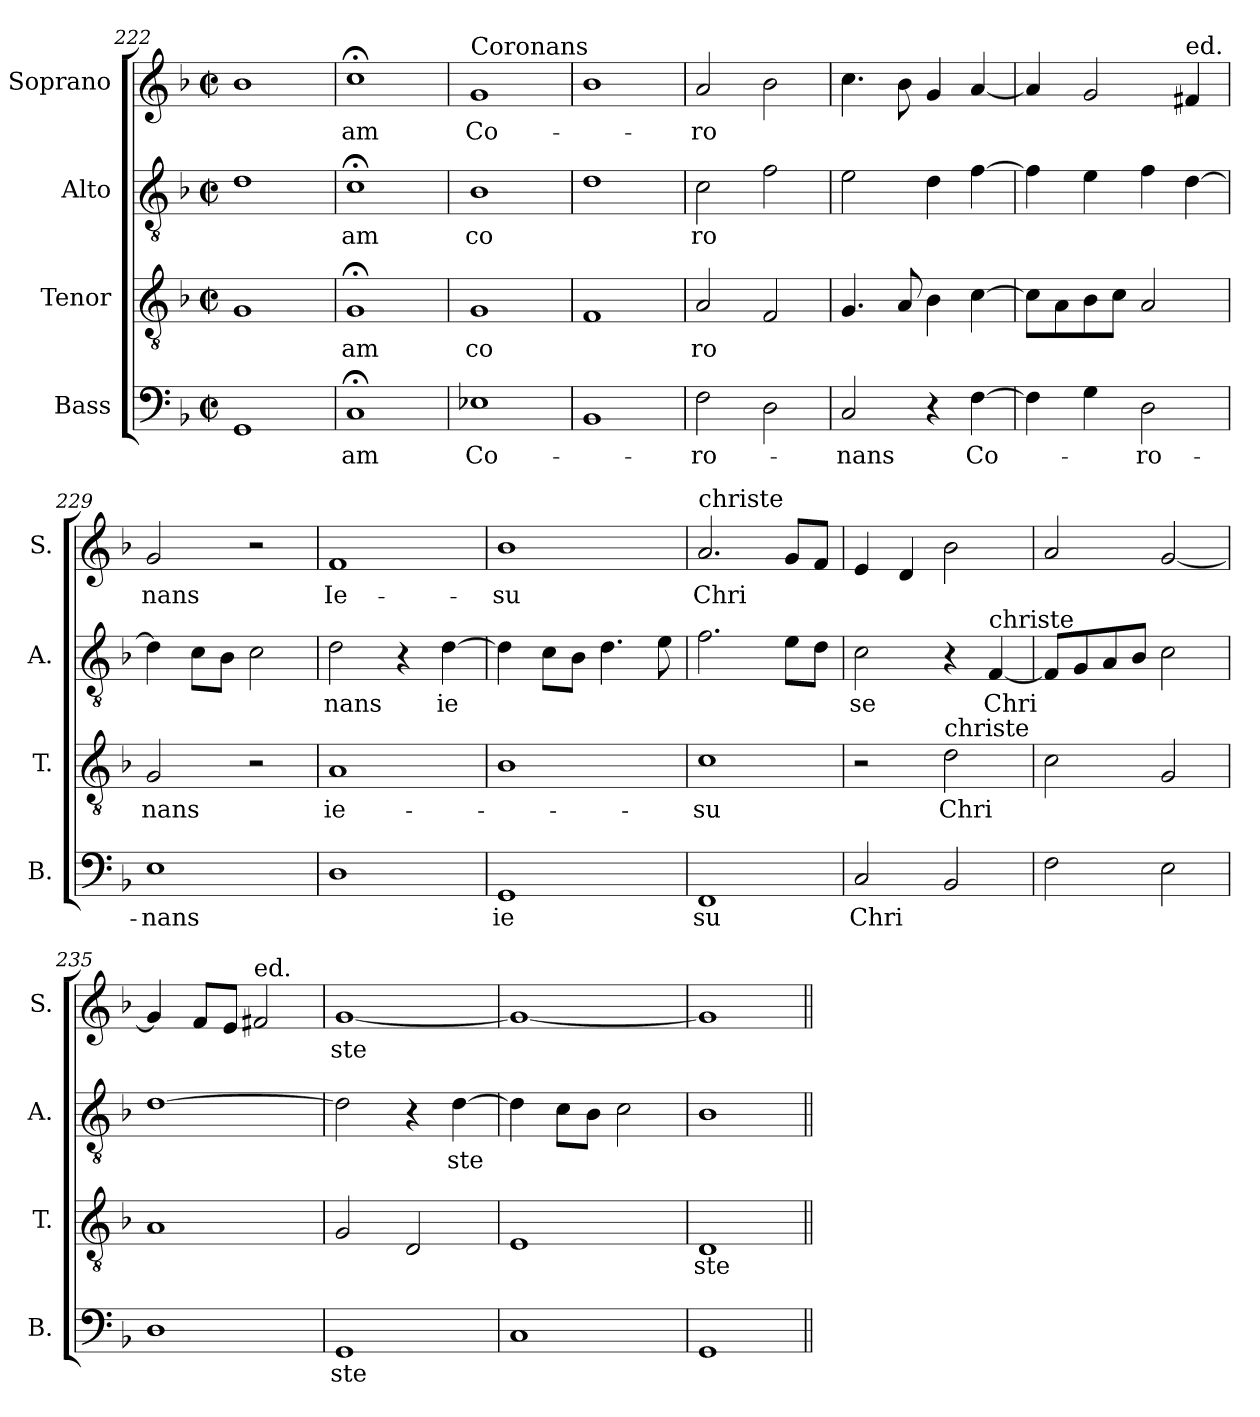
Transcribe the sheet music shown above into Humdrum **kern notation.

**kern	**text	**kern	**text	**kern	**text	**kern	**text
*part4	*part4	*part3	*part3	*part2	*part2	*part1	*part1
*staff4	*staff4	*staff3	*staff3	*staff2	*staff2	*staff1	*staff1
*I"Bass	*	*I"Tenor	*	*I"Alto	*	*I"Soprano	*
*I'B.	*	*I'T.	*	*I'A.	*	*I'S.	*
*clefF4	*	*clefGv2	*	*clefGv2	*	*clefG2	*
*k[b-]	*	*k[b-]	*	*k[b-]	*	*k[b-]	*
*M2/2	*	*M2/2	*	*M2/2	*	*M2/2	*
*met(c|)	*	*met(c|)	*	*met(c|)	*	*met(c|)	*
=222	=222	=222	=222	=222	=222	=222	=222
1GG	.	1G	.	1d	.	1b-	.
=223	=223	=223	=223	=223	=223	=223	=223
!	!LO:LY:b	!	!LO:LY:b	!	!LO:LY:b	!	!LO:LY:b
1C;<	am	1G;<	am	1c;<	am	1cc;<	am
=224	=224	=224	=224	=224	=224	=224	=224
!	!	!	!	!	!	!LO:TX:a:t=Coronans	!
!	!LO:LY:b	!	!LO:LY:b	!	!LO:LY:b	!	!LO:LY:b
1E-X	Co-	1G	-co	1B-	co	1g	Co-
=225	=225	=225	=225	=225	=225	=225	=225
1BB-	.	1F	.	1d	.	1b-	.
=226	=226	=226	=226	=226	=226	=226	=226
!	!LO:LY:b	!	!LO:LY:b	!	!LO:LY:b	!	!LO:LY:b
2F\	-ro-	2A/	ro	2c\	ro	2a/	-ro
2D\	.	2F/	.	2f\	.	2b-\	.
=227	=227	=227	=227	=227	=227	=227	=227
!	!LO:LY:b	!	!	!	!	!	!
2C/	-nans	4.G/	.	2e\	.	4.cc\	.
.	.	8A/	.	.	.	8b-\	.
4r	.	4B-\	.	4d\	.	4g/	.
!	!LO:LY:b	!	!	!	!	!	!
[4F\	Co-	[4c\	.	[4f\	.	[4a/	.
=228	=228	=228	=228	=228	=228	=228	=228
4F\]	.	8c\L]	.	4f\]	.	4a/]	.
.	.	8A\	.	.	.	.	.
4G\	.	8B-\	.	4e\	.	2g/	.
.	.	8c\J	.	.	.	.	.
!	!LO:LY:b	!	!	!	!	!	!
2D\	-ro-	2A/	.	4f\	.	.	.
!	!	!	!	!	!	!LO:TX:a:t=ed.	!
.	.	.	.	[4d\	.	4f#X/	.
=229	=229	=229	=229	=229	=229	=229	=229
!	!LO:LY:b	!	!LO:LY:b	!	!	!	!LO:LY:b
1E	-nans	2G/	nans	4d\]	.	2g/	nans
.	.	.	.	8c\L	.	.	.
.	.	.	.	8B-\J	.	.	.
.	.	2r	.	2c\	.	2r	.
=230	=230	=230	=230	=230	=230	=230	=230
!	!	!	!LO:LY:b	!	!LO:LY:b	!	!LO:LY:b
1D	.	1A	ie-	2d\	nans	1f	Ie-
.	.	.	.	4r	.	.	.
!	!	!	!	!	!LO:LY:b	!	!
.	.	.	.	[4d\	ie	.	.
=231	=231	=231	=231	=231	=231	=231	=231
!	!LO:LY:b	!	!	!	!	!	!LO:LY:b
1GG	ie	1B-	.	4d\]	.	1b-	-su
.	.	.	.	8c\L	.	.	.
.	.	.	.	8B-\J	.	.	.
.	.	.	.	4.d\	.	.	.
.	.	.	.	8e\	.	.	.
=232	=232	=232	=232	=232	=232	=232	=232
!	!	!	!	!	!	!LO:TX:a:t=christe	!
!	!LO:LY:b	!	!LO:LY:b	!	!	!	!LO:LY:b
1FF	su	1c	-su	2.f\	.	2.a/	Chri
.	.	.	.	8e\L	.	8g/L	.
.	.	.	.	8d\J	.	8f/J	.
=233	=233	=233	=233	=233	=233	=233	=233
!	!LO:LY:b	!	!	!	!LO:LY:b	!	!
2C/	-Chri	2r	.	2c\	se	4e/	.
.	.	.	.	.	.	4d/	.
!	!	!LO:TX:a:t=christe	!	!	!	!	!
!	!	!	!LO:LY:b	!	!	!	!
2BB-/	.	2d\	Chri	4r	.	2b-\	.
!	!	!	!	!LO:TX:a:t=christe	!	!	!
!	!	!	!	!	!LO:LY:b	!	!
.	.	.	.	[4F/	Chri	.	.
=234	=234	=234	=234	=234	=234	=234	=234
2F\	.	2c\	.	8F/L]	.	2a/	.
.	.	.	.	8G/	.	.	.
.	.	.	.	8A/	.	.	.
.	.	.	.	8B-/J	.	.	.
2E\	.	2G/	.	2c\	.	[2g/	.
=235	=235	=235	=235	=235	=235	=235	=235
1D	.	1A	.	[1d	.	4g/]	.
.	.	.	.	.	.	8f/L	.
.	.	.	.	.	.	8e/J	.
!	!	!	!	!	!	!LO:TX:a:t=ed.	!
.	.	.	.	.	.	2f#X/	.
=236	=236	=236	=236	=236	=236	=236	=236
!	!LO:LY:b	!	!	!	!	!	!LO:LY:b
1GG	ste	2G/	.	2d\]	.	[1g	ste
.	.	2D/	.	4r	.	.	.
!	!	!	!	!	!LO:LY:b	!	!
.	.	.	.	[4d\	ste	.	.
=237	=237	=237	=237	=237	=237	=237	=237
1C	.	1E	.	4d\]	.	1g_	.
.	.	.	.	8c\L	.	.	.
.	.	.	.	8B-\J	.	.	.
.	.	.	.	2c\	.	.	.
=238	=238	=238	=238	=238	=238	=238	=238
!	!	!	!LO:LY:b	!	!	!	!
1GG	.	1D	ste	1B-	.	1g]	.
=||	=||	=||	=||	=||	=||	=||	=||
*-	*-	*-	*-	*-	*-	*-	*-
